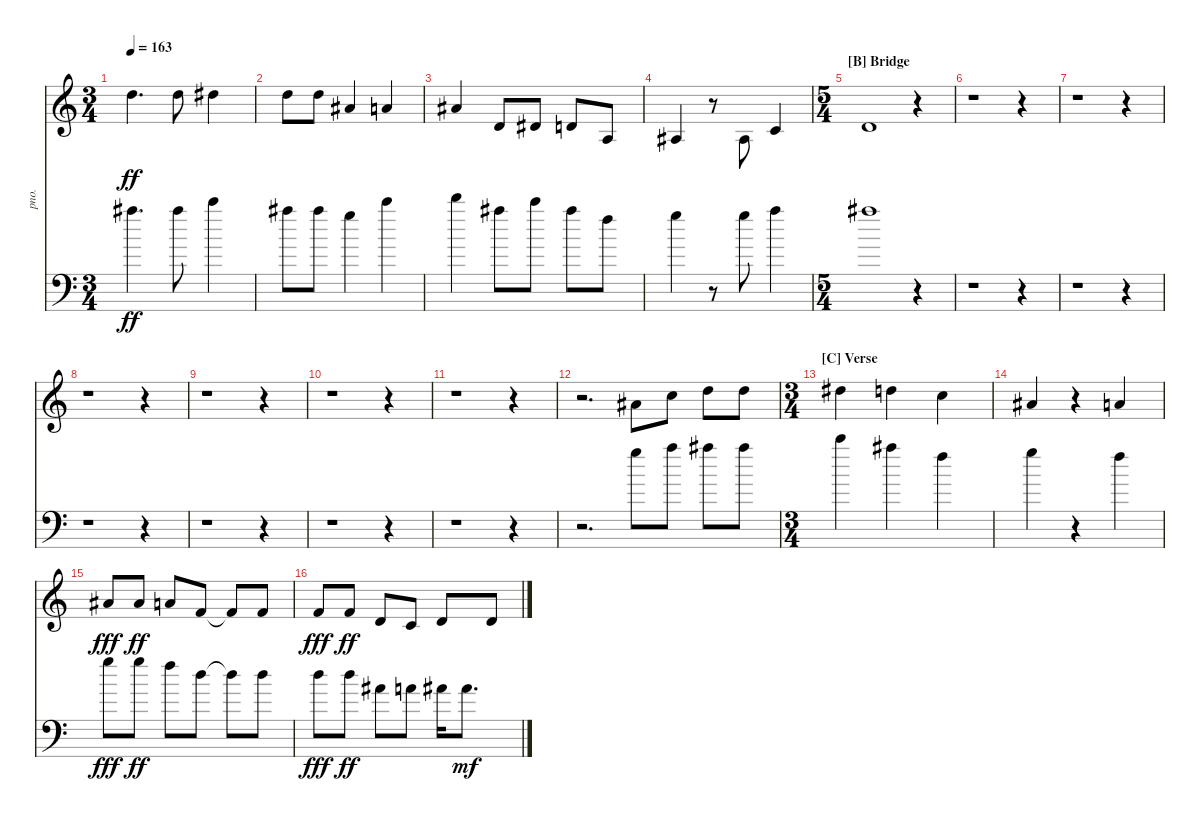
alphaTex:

\bracketExtendMode nobrackets
\track ("Melody" "pno.") {instrument acousticgrandpiano}
\staff {score}
\tuning (E4 B3 G3 D3 A2 E2)
\ts (3 4)
\tempo 163
\clef g2
\ks aminor
10.1.4{d dy ff beam Down} 10.1.8{beam Down} 11.1{acc #}.4{beam Down} |
10.1.8{beam Down} 10.1.8{beam Down} 6.1{acc #}.4{beam Up} 5.1.4{beam Up} |
6.1{acc #}.4{beam Up} 3.2.8{beam Up} 4.2{acc #}.8{beam Up} 3.2.8{beam Up} 2.3.8{beam Up} |
3.3{acc #}.4{beam Up} r.8{beam Down} 3.3{acc #}.8{beam Up} 1.2.4{beam Up} |
\ts (5 4)
\section ("B" "Bridge")
3.2.1{beam Up} r.4{beam Down} |
r.1{beam Down} r.4{beam Down} |
r.1{beam Down} r.4{beam Down} |
r.1{beam Down} r.4{beam Down} |
r.1{beam Down} r.4{beam Down} |
r.1{beam Down} r.4{beam Down} |
r.1{beam Down} r.4{beam Down} |
r.2{d beam Down} 6.1{acc #}.8{beam Down} 8.1.8{beam Down} 10.1.8{beam Down} 10.1.8{beam Down} |
\ts (3 4)
\section ("C" "Verse")
11.1{acc #}.4{beam Down} 10.1.4{beam Down} 8.1.4{beam Down} |
6.1{acc #}.4{beam Up} r.4{beam Down} 5.1.4{beam Up} |
6.1{acc #}.8{dy fff beam Up} 6.1{acc #}.8{dy ff beam Up} 5.1.8{beam Up} 1.1.8{beam Up} 1.1{t}.8{beam Up} 1.1.8{beam Up} |
1.1.8{dy fff beam Up} 1.1.8{dy ff beam Up} 3.2.8{beam Up} 1.2.8{beam Up} 3.2.8{beam Up} 3.2.8{beam Up}
\staff {score}
\tuning (G2 D2 A1 E1 B0)
\clef f4
\ottava regular
\simile none
\ks aminor
39.1{acc #}.4{d dy ff beam Down} 39.1{acc #}.8{beam Down} 41.1.4{beam Down} |
39.1{acc #}.8{beam Down} 39.1{acc #}.8{beam Down} 36.1.4{beam Down} 41.1.4{beam Down} |
43.1.4{beam Down} 39.1{acc #}.8{beam Down} 41.1.8{beam Down} 39.1{acc #}.8{beam Down} 34.1.8{beam Down} |
36.1.4{beam Down} r.8{beam Down} 36.1.8{beam Down} 38.1.4{beam Down} |
39.1{acc #}.1{beam Down} r.4{beam Down} |
r.1{beam Down} r.4{beam Down} |
r.1{beam Down} r.4{beam Down} |
r.1{beam Down} r.4{beam Down} |
r.1{beam Down} r.4{beam Down} |
r.1{beam Down} r.4{beam Down} |
r.1{beam Down} r.4{beam Down} |
r.2{d beam Down} 36.1.8{beam Down} 38.1.8{beam Down} 39.1{acc #}.8{beam Down} 39.1{acc #}.8{beam Down} |
41.1.4{beam Down} 39.1{acc #}.4{beam Down} 34.1.4{beam Down} |
36.1.4{beam Down} r.4{beam Down} 34.1.4{beam Down} |
36.1.8{dy fff beam Down} 36.1.8{dy ff beam Down} 34.1.8{beam Down} 31.1.8{beam Down} 31.1{t}.8{beam Down} 31.1.8{beam Down} |
31.1.8{dy fff beam Down} 31.1.8{dy ff beam Down} 27.1{acc #}.8{beam Down} 26.1.8{beam Down} 27.1{acc #}.16{beam Down} 27.1{acc #}.8{d dy mf beam Down}
